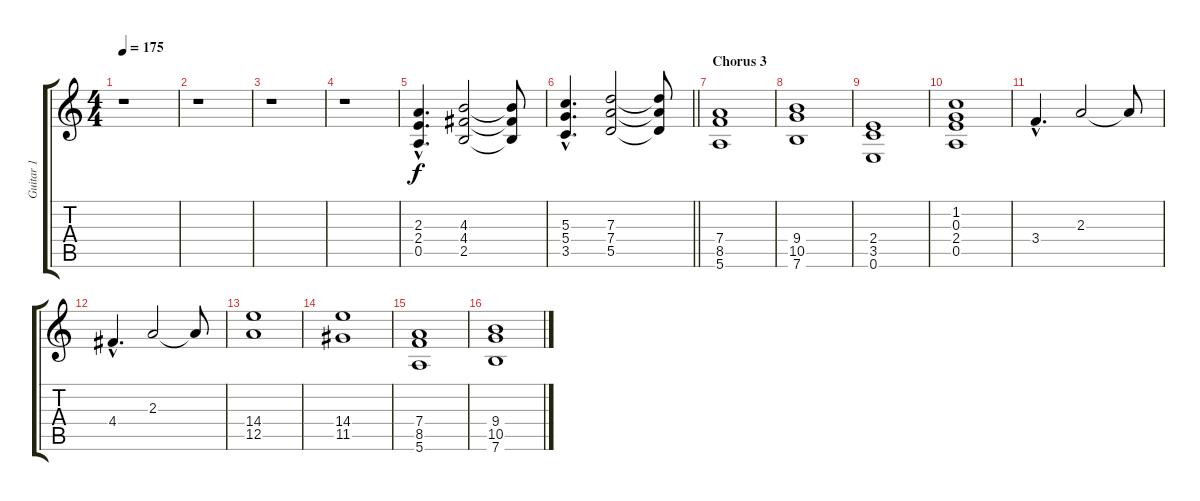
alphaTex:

\track ("Guitar 1" "Guitar 1") {instrument distortionguitar}
\staff {score tabs}
\tuning (E4 B3 G3 D3 A2 E2) {hide}
\ts (4 4)
\tempo 175
\clef g2
\ks c
r.1{dy f} |
r.1 |
r.1 |
r.1 |
(2.3{hac} 2.4{hac} 0.5{hac}).4{d} (4.3 4.4 2.5).2 (4.3{t} 4.4{t} 2.5{t}).8 |
\barLineRight lightlight
(5.3{hac} 5.4{hac} 3.5{hac}).4{d} (7.3 7.4 5.5).2 (7.3{t} 7.4{t} 5.5{t}).8 |
\section ("" "Chorus 3")
(7.4 8.5 5.6).1 |
(9.4 10.5 7.6).1 |
(2.4 3.5 0.6).1 |
(1.2 0.3 2.4 0.5).1 |
3.4{hac}.4{d} 2.3.2 2.3{t}.8 |
4.4{hac}.4{d} 2.3.2 2.3{t}.8 |
(14.4 12.5).1 |
(14.4 11.5).1 |
(7.4 8.5 5.6).1 |
(9.4 10.5 7.6).1
